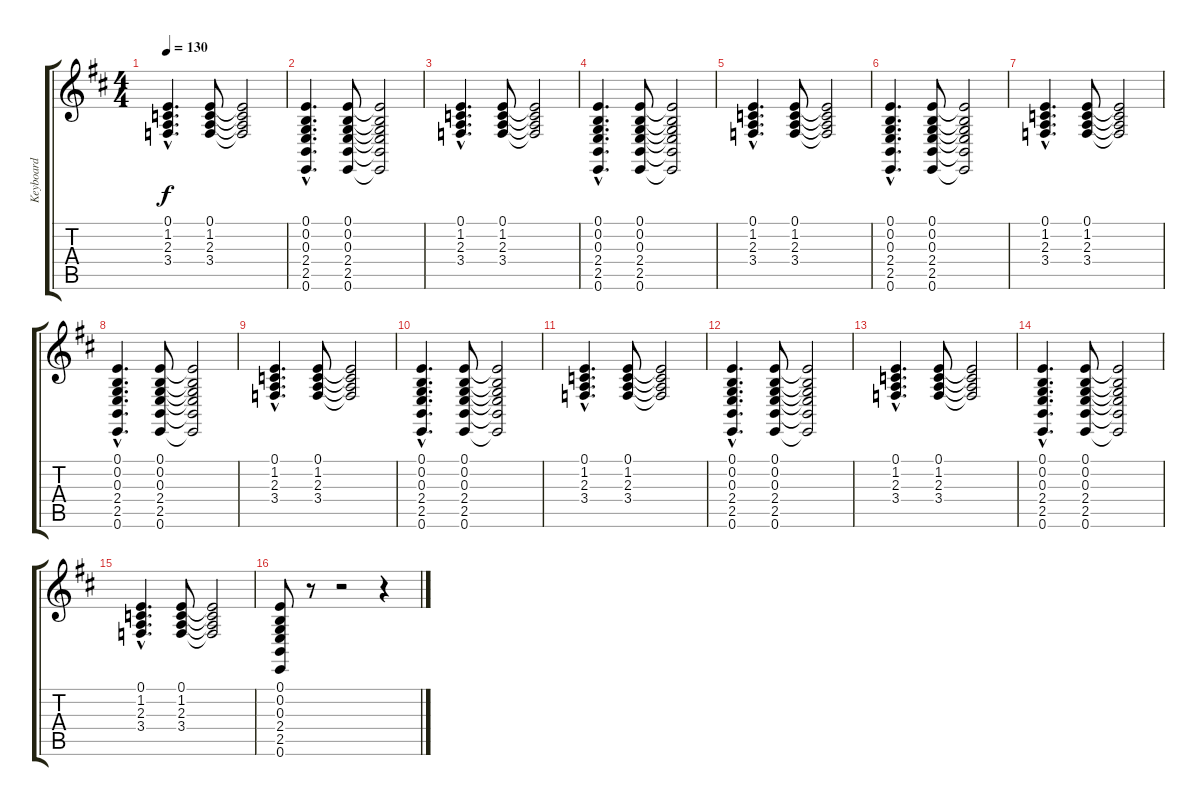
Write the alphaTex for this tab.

\track ("Keyboard" "Keyboard") {instrument electricgrandpiano}
\staff {score tabs}
\tuning (E4 B3 G3 D3 A2 E2) {hide}
\ts (4 4)
\tempo 130
\clef g2
\ks d
(0.1{hac} 1.2{hac} 2.3{hac} 3.4{hac}).4{d dy f} (0.1 1.2 2.3 3.4).8 (0.1{t} 1.2{t} 2.3{t} 3.4{t}).2 |
(0.1{hac} 0.2{hac} 0.3{hac} 2.4{hac} 2.5{hac} 0.6{hac}).4{d} (0.1 0.2 0.3 2.4 2.5 0.6).8 (0.1{t} 0.2{t} 0.3{t} 2.4{t} 2.5{t} 0.6{t}).2 |
(0.1{hac} 1.2{hac} 2.3{hac} 3.4{hac}).4{d} (0.1 1.2 2.3 3.4).8 (0.1{t} 1.2{t} 2.3{t} 3.4{t}).2 |
(0.1{hac} 0.2{hac} 0.3{hac} 2.4{hac} 2.5{hac} 0.6{hac}).4{d} (0.1 0.2 0.3 2.4 2.5 0.6).8 (0.1{t} 0.2{t} 0.3{t} 2.4{t} 2.5{t} 0.6{t}).2 |
(0.1{hac} 1.2{hac} 2.3{hac} 3.4{hac}).4{d} (0.1 1.2 2.3 3.4).8 (0.1{t} 1.2{t} 2.3{t} 3.4{t}).2 |
(0.1{hac} 0.2{hac} 0.3{hac} 2.4{hac} 2.5{hac} 0.6{hac}).4{d} (0.1 0.2 0.3 2.4 2.5 0.6).8 (0.1{t} 0.2{t} 0.3{t} 2.4{t} 2.5{t} 0.6{t}).2 |
(0.1{hac} 1.2{hac} 2.3{hac} 3.4{hac}).4{d} (0.1 1.2 2.3 3.4).8 (0.1{t} 1.2{t} 2.3{t} 3.4{t}).2 |
(0.1{hac} 0.2{hac} 0.3{hac} 2.4{hac} 2.5{hac} 0.6{hac}).4{d} (0.1 0.2 0.3 2.4 2.5 0.6).8 (0.1{t} 0.2{t} 0.3{t} 2.4{t} 2.5{t} 0.6{t}).2 |
(0.1{hac} 1.2{hac} 2.3{hac} 3.4{hac}).4{d} (0.1 1.2 2.3 3.4).8 (0.1{t} 1.2{t} 2.3{t} 3.4{t}).2 |
(0.1{hac} 0.2{hac} 0.3{hac} 2.4{hac} 2.5{hac} 0.6{hac}).4{d} (0.1 0.2 0.3 2.4 2.5 0.6).8 (0.1{t} 0.2{t} 0.3{t} 2.4{t} 2.5{t} 0.6{t}).2 |
(0.1{hac} 1.2{hac} 2.3{hac} 3.4{hac}).4{d} (0.1 1.2 2.3 3.4).8 (0.1{t} 1.2{t} 2.3{t} 3.4{t}).2 |
(0.1{hac} 0.2{hac} 0.3{hac} 2.4{hac} 2.5{hac} 0.6{hac}).4{d} (0.1 0.2 0.3 2.4 2.5 0.6).8 (0.1{t} 0.2{t} 0.3{t} 2.4{t} 2.5{t} 0.6{t}).2 |
(0.1{hac} 1.2{hac} 2.3{hac} 3.4{hac}).4{d} (0.1 1.2 2.3 3.4).8 (0.1{t} 1.2{t} 2.3{t} 3.4{t}).2 |
(0.1{hac} 0.2{hac} 0.3{hac} 2.4{hac} 2.5{hac} 0.6{hac}).4{d} (0.1 0.2 0.3 2.4 2.5 0.6).8 (0.1{t} 0.2{t} 0.3{t} 2.4{t} 2.5{t} 0.6{t}).2 |
(0.1{hac} 1.2{hac} 2.3{hac} 3.4{hac}).4{d} (0.1 1.2 2.3 3.4).8 (0.1{t} 1.2{t} 2.3{t} 3.4{t}).2 |
(0.1 0.2 0.3 2.4 2.5 0.6).8 r.8 r.2 r.4
